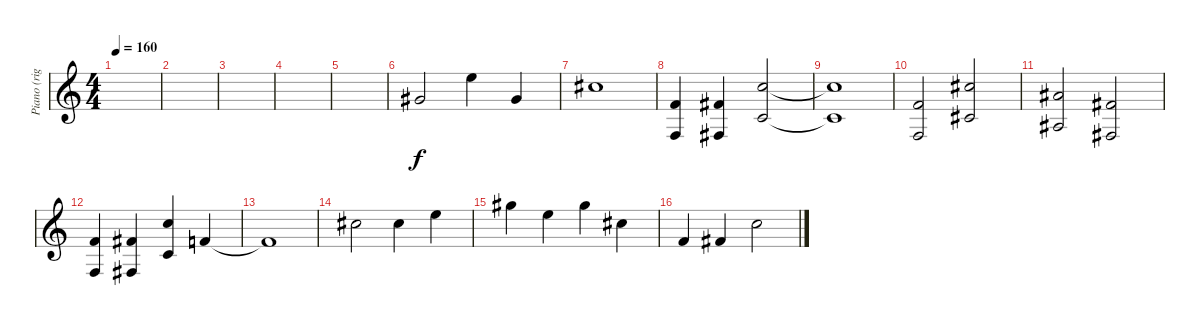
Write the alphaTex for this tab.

\track ("Piano (right hand)" "Piano (rig") {instrument electricgrandpiano}
\staff {score}
\tuning (E4 B3 G3 D3 A2 E2) {hide}
\ts (4 4)
\tempo 160
\clef g2
\ks c
|
|
|
|
|
4.1.2 12.1.4 9.2.4 |
9.1.1 |
(10.3 8.5).4 (7.2 9.5).4 (8.1 10.4).2 |
(8.1{t} 10.4{t}).1 |
(1.1 3.4).2 (9.1 6.3).2 |
(6.1 8.4).2 (7.2 9.5).2 |
(6.2 8.5).4 (7.2 9.5).4 (8.1 10.4).4 10.3.4 |
10.3{t}.1 |
9.1.2 9.1.4 12.1.4 |
16.1.4 12.1.4 16.1.4 14.2.4 |
15.4.4 16.4.4 17.3.2
